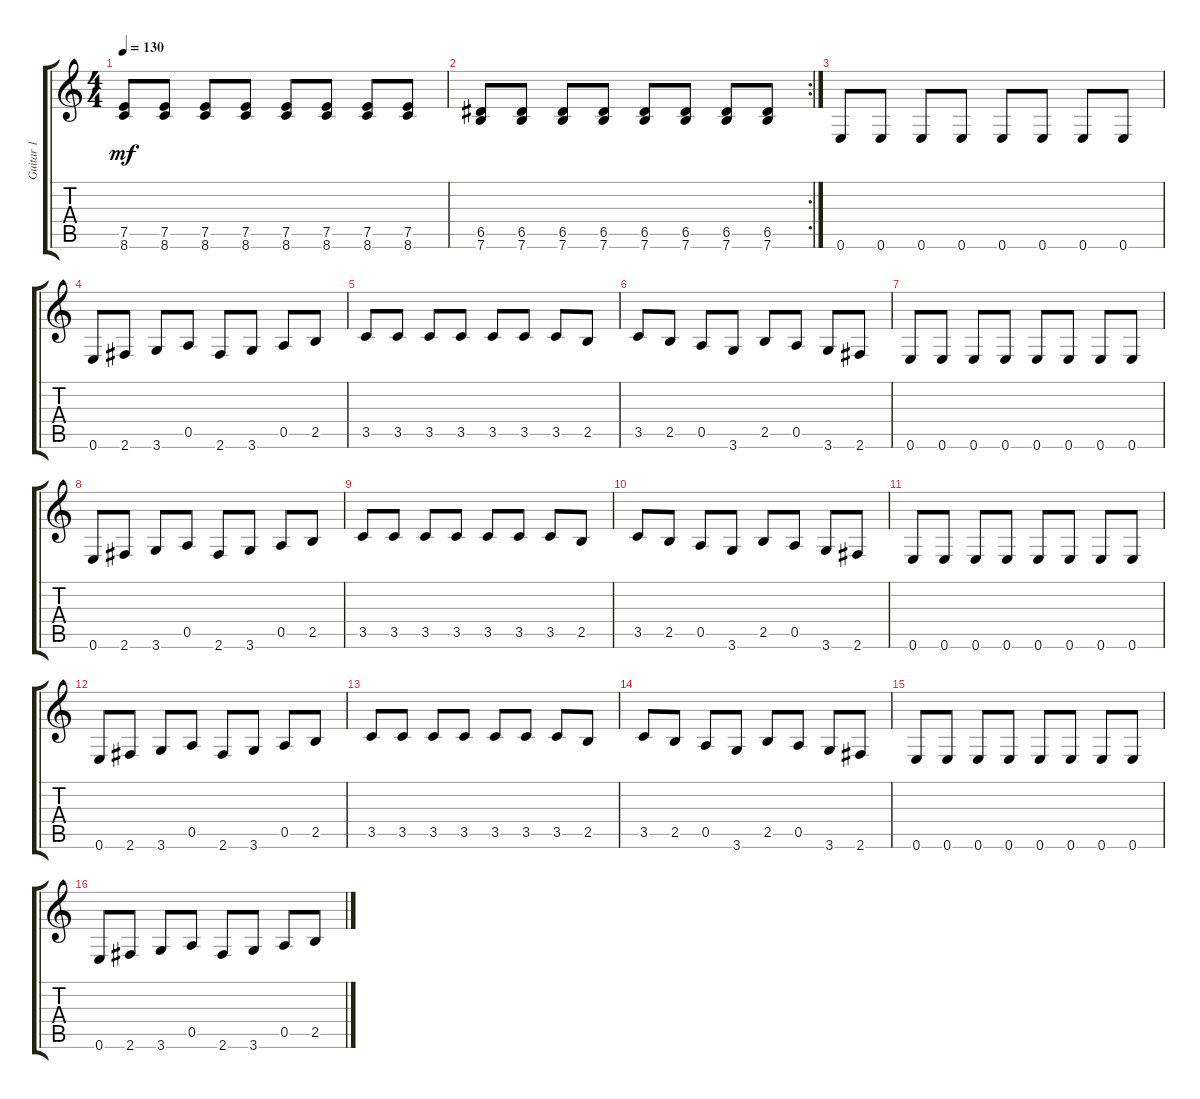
\track ("Guitar 1" "Guitar 1") {instrument distortionguitar}
\staff {score tabs}
\tuning (E4 B3 G3 D3 A2 E2) {hide}
\ts (4 4)
\tempo 130
\clef g2
\ks c
(7.5 8.6).8{dy mf} (7.5 8.6).8 (7.5 8.6).8 (7.5 8.6).8 (7.5 8.6).8 (7.5 8.6).8 (7.5 8.6).8 (7.5 8.6).8 |
\rc 2
(6.5 7.6).8 (6.5 7.6).8 (6.5 7.6).8 (6.5 7.6).8 (6.5 7.6).8 (6.5 7.6).8 (6.5 7.6).8 (6.5 7.6).8 |
0.6.8 0.6.8 0.6.8 0.6.8 0.6.8 0.6.8 0.6.8 0.6.8 |
0.6.8 2.6.8 3.6.8 0.5.8 2.6.8 3.6.8 0.5.8 2.5.8 |
3.5.8 3.5.8 3.5.8 3.5.8 3.5.8 3.5.8 3.5.8 2.5.8 |
3.5.8 2.5.8 0.5.8 3.6.8 2.5.8 0.5.8 3.6.8 2.6.8 |
0.6.8 0.6.8 0.6.8 0.6.8 0.6.8 0.6.8 0.6.8 0.6.8 |
0.6.8 2.6.8 3.6.8 0.5.8 2.6.8 3.6.8 0.5.8 2.5.8 |
3.5.8 3.5.8 3.5.8 3.5.8 3.5.8 3.5.8 3.5.8 2.5.8 |
3.5.8 2.5.8 0.5.8 3.6.8 2.5.8 0.5.8 3.6.8 2.6.8 |
0.6.8 0.6.8 0.6.8 0.6.8 0.6.8 0.6.8 0.6.8 0.6.8 |
0.6.8 2.6.8 3.6.8 0.5.8 2.6.8 3.6.8 0.5.8 2.5.8 |
3.5.8 3.5.8 3.5.8 3.5.8 3.5.8 3.5.8 3.5.8 2.5.8 |
3.5.8 2.5.8 0.5.8 3.6.8 2.5.8 0.5.8 3.6.8 2.6.8 |
0.6.8 0.6.8 0.6.8 0.6.8 0.6.8 0.6.8 0.6.8 0.6.8 |
0.6.8 2.6.8 3.6.8 0.5.8 2.6.8 3.6.8 0.5.8 2.5.8
